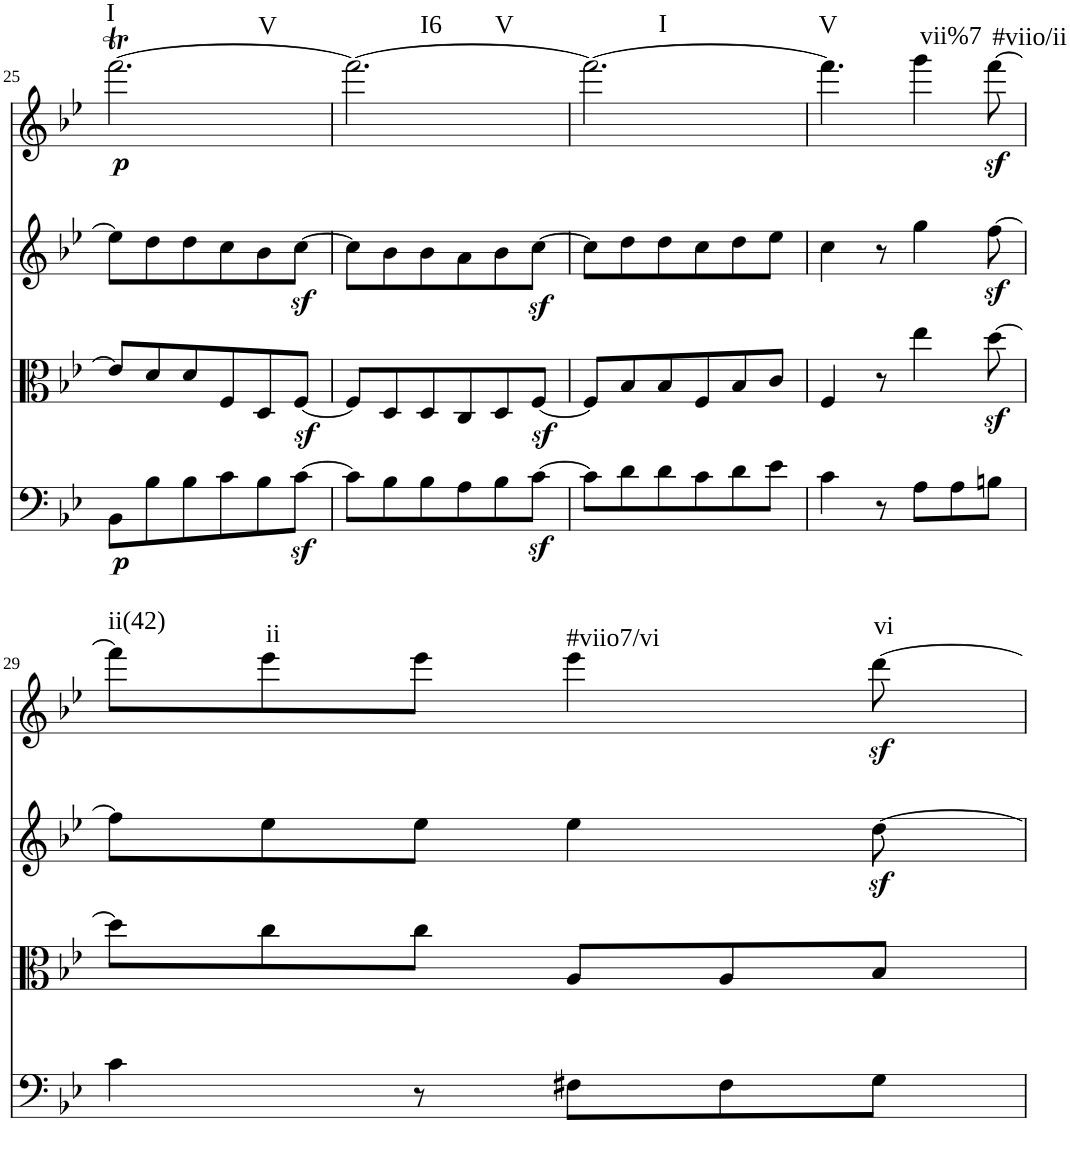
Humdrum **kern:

**kern	**dynam	**kern	**kern	**kern	**dynam	**harte
*part4	*part4	*part3	*part2	*part1	*part1	*part1
*staff4	*staff4	*staff3	*staff2	*staff1	*staff1	*
*I"Violoncello	*	*I"Viola	*I"Violin II	*I"Violin I	*	*
!!LO:PB:g=z
*clefF4	*	*clefC3	*clefG2	*clefG2	*	*
*k[b-e-]	*	*k[b-e-]	*k[b-e-]	*k[b-e-]	*	*
*B-:	*	*B-:	*B-:	*B-:	*	*
*M3/4	*	*M3/4	*M3/4	*M3/4	*	*
=25	=25	=25	=25	=25	=25	=25
!	!LO:DY:b	!	!	!	!LO:DY:b	!LO:H:n=1:kt=I
!	!	!	!	!	!	!LO:H:n=2:kt=V
8BB-\L	p	8e-/L]	8ee-\L]	[2.fffT\	p	N N
8B-\	.	8d/	8dd\	.	.	.
8B-\	.	8d/	8dd\	.	.	.
8c\	.	8F/	8cc\	.	.	.
8B-\	.	8D/	8b-\	.	.	.
[8cz<\J	.	[8Fz</J	[8ccz<\J	.	.	.
=26	=26	=26	=26	=26	=26	=26
!	!	!	!	!	!	!LO:H:n=1:kt=I6
!	!	!	!	!	!	!LO:H:n=2:kt=V
8c\L]	.	8F/L]	8cc\L]	2.fff\_	.	N N
8B-\	.	8D/	8b-\	.	.	.
8B-\	.	8D/	8b-\	.	.	.
8A\	.	8C/	8a\	.	.	.
8B-\	.	8D/	8b-\	.	.	.
[8cz<\J	.	[8Fz</J	[8ccz<\J	.	.	.
=27	=27	=27	=27	=27	=27	=27
!	!	!	!	!	!	!LO:H:kt=I
8c\L]	.	8F/L]	8cc\L]	2.fff\_	.	N
8d\	.	8B-/	8dd\	.	.	.
8d\	.	8B-/	8dd\	.	.	.
8c\	.	8F/	8cc\	.	.	.
8d\	.	8B-/	8dd\	.	.	.
8e-\J	.	8c/J	8ee-\J	.	.	.
=28	=28	=28	=28	=28	=28	=28
!	!	!	!	!	!	!LO:H:kt=V
4c\	.	4F/	4cc\	4.fff\]	.	N
8r	.	8r	8r	.	.	.
!	!	!	!	!	!	!LO:H:kt=vii%7
8A\L	.	4ee-\	4gg\	4ggg\	.	N
8A\	.	.	.	.	.	.
!	!	!	!	!	!LO:DY:b	!LO:H:kt=#viio/ii
8Bn\J	.	[8ddz<\	[8ffz<\	[8fff\	sf	N
!!LO:LB:g=z
=29	=29	=29	=29	=29	=29	=29
!	!	!	!	!	!	!LO:H:kt=ii(42)
4c\	.	8dd\L]	8ff\L]	8fff\L]	.	N
!	!	!	!	!	!	!LO:H:kt=ii
.	.	8cc\	8ee-\	8eee-\	.	N
8r	.	8cc\J	8ee-\J	8eee-\J	.	.
!	!	!	!	!	!	!LO:H:kt=#viio7/vi
8F#X\L	.	8A/L	4ee-\	4eee-\	.	N
8F#\	.	8A/	.	.	.	.
!	!	!	!	!	!LO:DY:b	!LO:H:kt=vi
8G\J	.	8B-/J	[8ddz<\	[8ddd\	sf	N
=	=	=	=	=	=	=
*-	*-	*-	*-	*-	*-	*-
